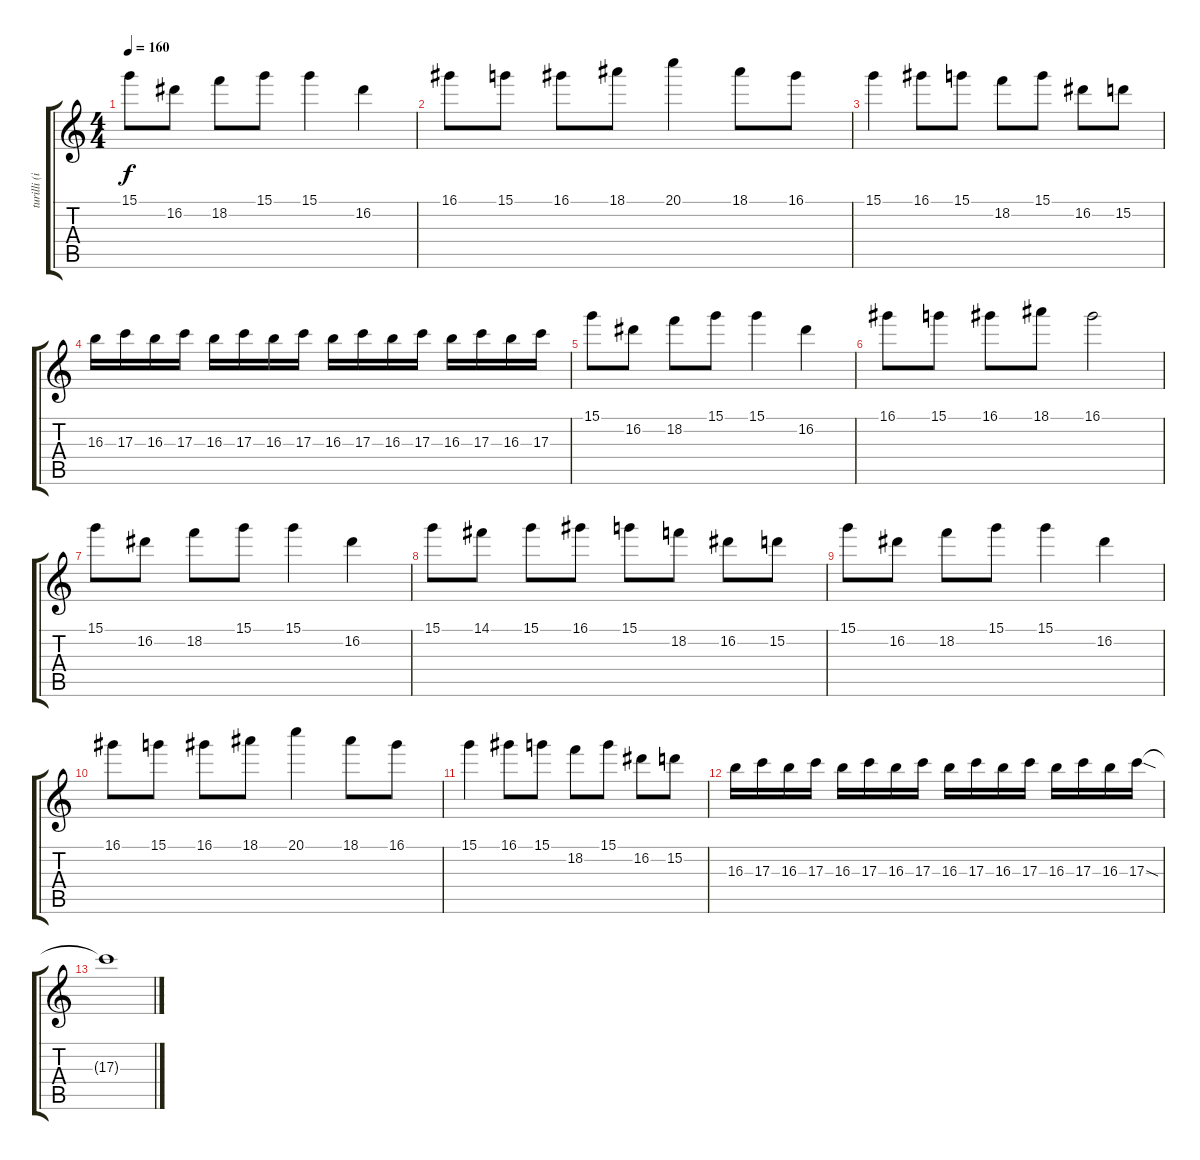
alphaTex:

\track ("turilli (izzi)" "turilli (i") {instrument distortionguitar}
\staff {score tabs}
\tuning (E4 B3 G3 D3 A2 E2) {hide}
\ts (4 4)
\tempo 160
\clef g2
\ks c
15.1.8{dy f} 16.2.8 18.2.8 15.1.8 15.1.4 16.2.4 |
16.1.8 15.1.8 16.1.8 18.1.8 20.1.4 18.1.8 16.1.8 |
15.1.4 16.1.8 15.1.8 18.2.8 15.1.8 16.2.8 15.2.8 |
16.3.16 17.3.16 16.3.16 17.3.16 16.3.16 17.3.16 16.3.16 17.3.16 16.3.16 17.3.16 16.3.16 17.3.16 16.3.16 17.3.16 16.3.16 17.3.16 |
15.1.8 16.2.8 18.2.8 15.1.8 15.1.4 16.2.4 |
16.1.8 15.1.8 16.1.8 18.1.8 16.1.2 |
15.1.8 16.2.8 18.2.8 15.1.8 15.1.4 16.2.4 |
15.1.8 14.1.8 15.1.8 16.1.8 15.1.8 18.2.8 16.2.8 15.2.8 |
15.1.8 16.2.8 18.2.8 15.1.8 15.1.4 16.2.4 |
16.1.8 15.1.8 16.1.8 18.1.8 20.1.4 18.1.8 16.1.8 |
15.1.4 16.1.8 15.1.8 18.2.8 15.1.8 16.2.8 15.2.8 |
16.3.16 17.3.16 16.3.16 17.3.16 16.3.16 17.3.16 16.3.16 17.3.16 16.3.16 17.3.16 16.3.16 17.3.16 16.3.16 17.3.16 16.3.16 17.3{sod}.16 |
17.3{t}.1
